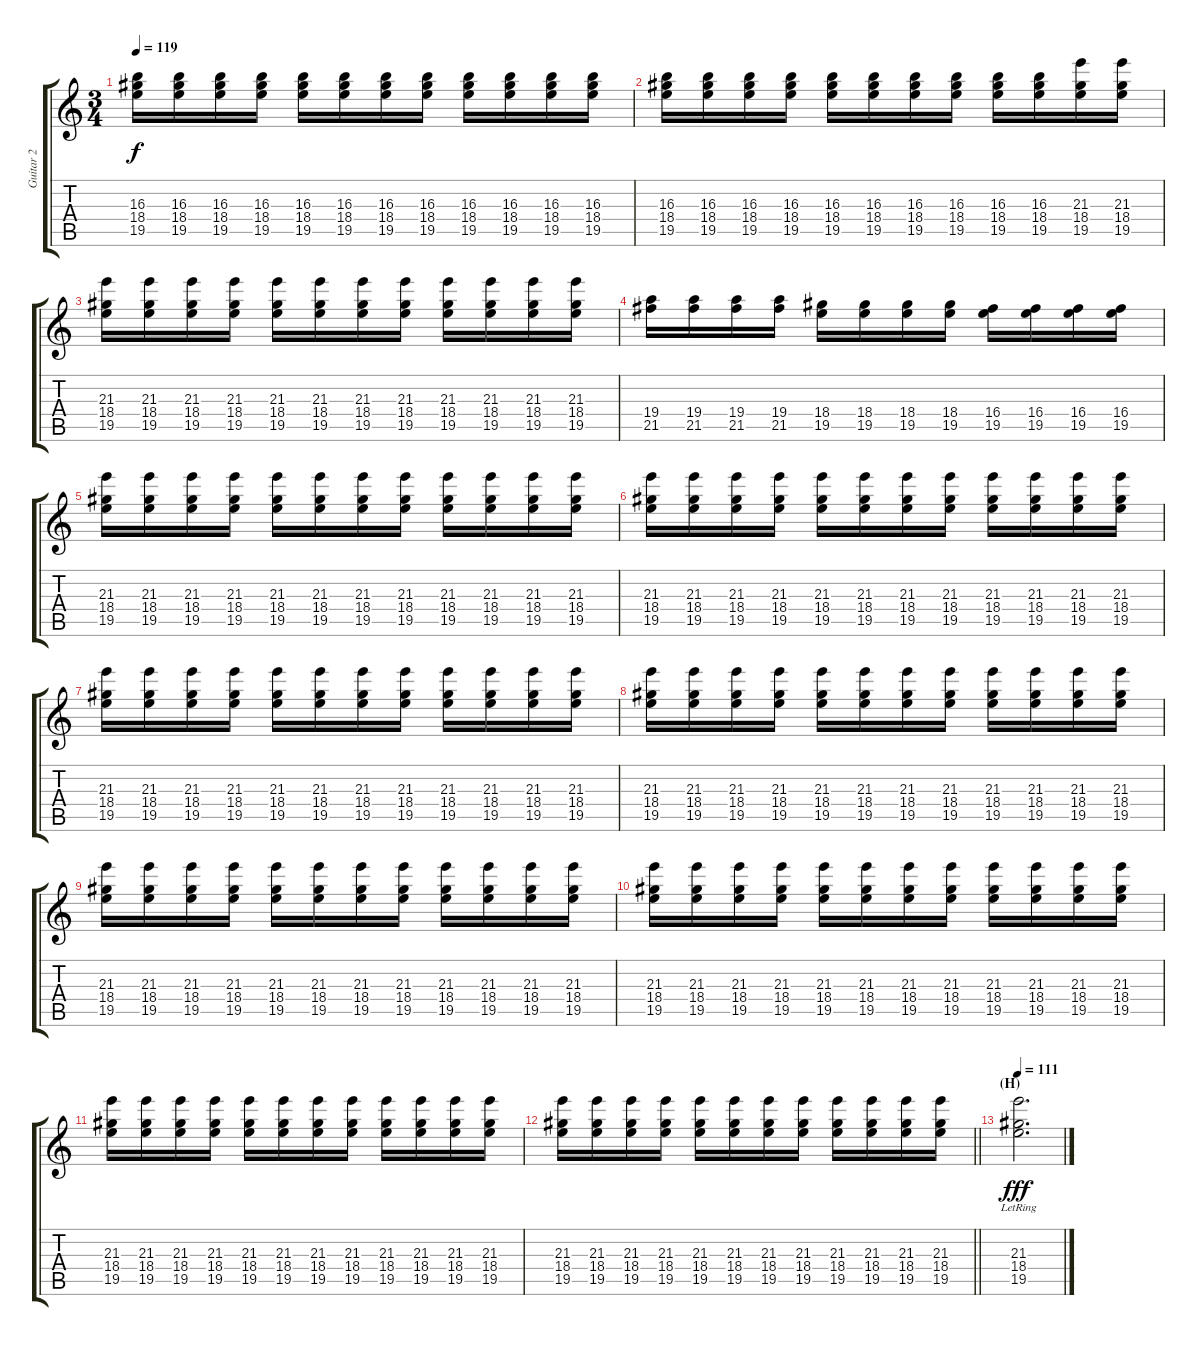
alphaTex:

\track ("Guitar 2" "Guitar 2") {instrument electricguitarjazz}
\staff {score tabs}
\tuning (E4 B3 G3 D3 A2 E2) {hide}
\ts (3 4)
\tempo 119
\clef g2
\ks c
(16.3 18.4 19.5).16{dy f} (16.3 18.4 19.5).16 (16.3 18.4 19.5).16 (16.3 18.4 19.5).16 (16.3 18.4 19.5).16 (16.3 18.4 19.5).16 (16.3 18.4 19.5).16 (16.3 18.4 19.5).16 (16.3 18.4 19.5).16 (16.3 18.4 19.5).16 (16.3 18.4 19.5).16 (16.3 18.4 19.5).16 |
(16.3 18.4 19.5).16 (16.3 18.4 19.5).16 (16.3 18.4 19.5).16 (16.3 18.4 19.5).16 (16.3 18.4 19.5).16 (16.3 18.4 19.5).16 (16.3 18.4 19.5).16 (16.3 18.4 19.5).16 (16.3 18.4 19.5).16 (16.3 18.4 19.5).16 (21.3 18.4 19.5).16 (21.3 18.4 19.5).16 |
(21.3 18.4 19.5).16 (21.3 18.4 19.5).16 (21.3 18.4 19.5).16 (21.3 18.4 19.5).16 (21.3 18.4 19.5).16 (21.3 18.4 19.5).16 (21.3 18.4 19.5).16 (21.3 18.4 19.5).16 (21.3 18.4 19.5).16 (21.3 18.4 19.5).16 (21.3 18.4 19.5).16 (21.3 18.4 19.5).16 |
(19.4 21.5).16 (19.4 21.5).16 (19.4 21.5).16 (19.4 21.5).16 (18.4 19.5).16 (18.4 19.5).16 (18.4 19.5).16 (18.4 19.5).16 (16.4 19.5).16 (16.4 19.5).16 (16.4 19.5).16 (16.4 19.5).16 |
(21.3 18.4 19.5).16 (21.3 18.4 19.5).16 (21.3 18.4 19.5).16 (21.3 18.4 19.5).16 (21.3 18.4 19.5).16 (21.3 18.4 19.5).16 (21.3 18.4 19.5).16 (21.3 18.4 19.5).16 (21.3 18.4 19.5).16 (21.3 18.4 19.5).16 (21.3 18.4 19.5).16 (21.3 18.4 19.5).16 |
(21.3 18.4 19.5).16 (21.3 18.4 19.5).16 (21.3 18.4 19.5).16 (21.3 18.4 19.5).16 (21.3 18.4 19.5).16 (21.3 18.4 19.5).16 (21.3 18.4 19.5).16 (21.3 18.4 19.5).16 (21.3 18.4 19.5).16 (21.3 18.4 19.5).16 (21.3 18.4 19.5).16 (21.3 18.4 19.5).16 |
(21.3 18.4 19.5).16 (21.3 18.4 19.5).16 (21.3 18.4 19.5).16 (21.3 18.4 19.5).16 (21.3 18.4 19.5).16 (21.3 18.4 19.5).16 (21.3 18.4 19.5).16 (21.3 18.4 19.5).16 (21.3 18.4 19.5).16 (21.3 18.4 19.5).16 (21.3 18.4 19.5).16 (21.3 18.4 19.5).16 |
(21.3 18.4 19.5).16 (21.3 18.4 19.5).16 (21.3 18.4 19.5).16 (21.3 18.4 19.5).16 (21.3 18.4 19.5).16 (21.3 18.4 19.5).16 (21.3 18.4 19.5).16 (21.3 18.4 19.5).16 (21.3 18.4 19.5).16 (21.3 18.4 19.5).16 (21.3 18.4 19.5).16 (21.3 18.4 19.5).16 |
(21.3 18.4 19.5).16 (21.3 18.4 19.5).16 (21.3 18.4 19.5).16 (21.3 18.4 19.5).16 (21.3 18.4 19.5).16 (21.3 18.4 19.5).16 (21.3 18.4 19.5).16 (21.3 18.4 19.5).16 (21.3 18.4 19.5).16 (21.3 18.4 19.5).16 (21.3 18.4 19.5).16 (21.3 18.4 19.5).16 |
(21.3 18.4 19.5).16 (21.3 18.4 19.5).16 (21.3 18.4 19.5).16 (21.3 18.4 19.5).16 (21.3 18.4 19.5).16 (21.3 18.4 19.5).16 (21.3 18.4 19.5).16 (21.3 18.4 19.5).16 (21.3 18.4 19.5).16 (21.3 18.4 19.5).16 (21.3 18.4 19.5).16 (21.3 18.4 19.5).16 |
(21.3 18.4 19.5).16 (21.3 18.4 19.5).16 (21.3 18.4 19.5).16 (21.3 18.4 19.5).16 (21.3 18.4 19.5).16 (21.3 18.4 19.5).16 (21.3 18.4 19.5).16 (21.3 18.4 19.5).16 (21.3 18.4 19.5).16 (21.3 18.4 19.5).16 (21.3 18.4 19.5).16 (21.3 18.4 19.5).16 |
\barLineRight lightlight
(21.3 18.4 19.5).16 (21.3 18.4 19.5).16 (21.3 18.4 19.5).16 (21.3 18.4 19.5).16 (21.3 18.4 19.5).16 (21.3 18.4 19.5).16 (21.3 18.4 19.5).16 (21.3 18.4 19.5).16 (21.3 18.4 19.5).16 (21.3 18.4 19.5).16 (21.3 18.4 19.5).16 (21.3 18.4 19.5).16 |
\section ("" "(H)")
\tempo 111
(21.3{lr} 18.4{lr} 19.5{lr}).2{d dy fff}
